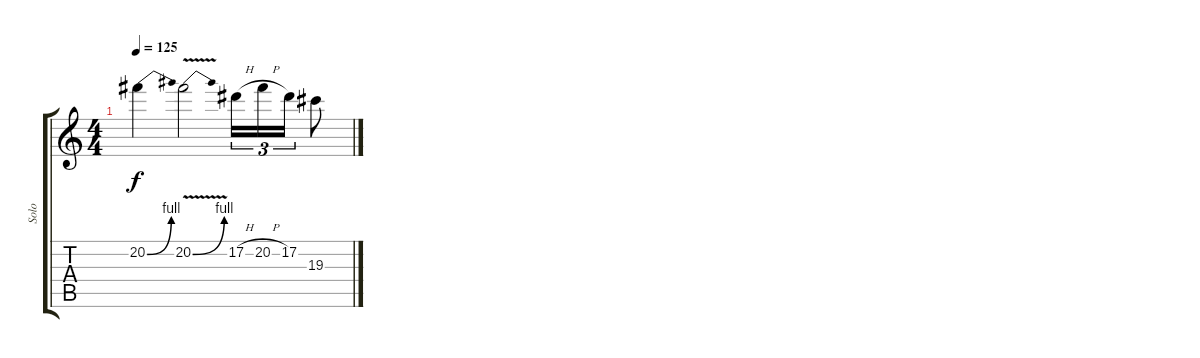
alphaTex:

\track ("Solo" "Solo") {instrument distortionguitar}
\staff {score tabs}
\tuning (Eb4 Bb3 Gb3 Db3 Ab2 Eb2) {hide}
\ts (4 4)
\tempo 125
\clef g2
\ks c
20.2{be (bend 0 0 60 4)}.4{dy f} 20.2{be (bend 0 0 60 4) v}.2 17.2{h}.16{tu (3 2)} 20.2{h}.16{tu (3 2)} 17.2.16{tu (3 2)} 19.3.8
